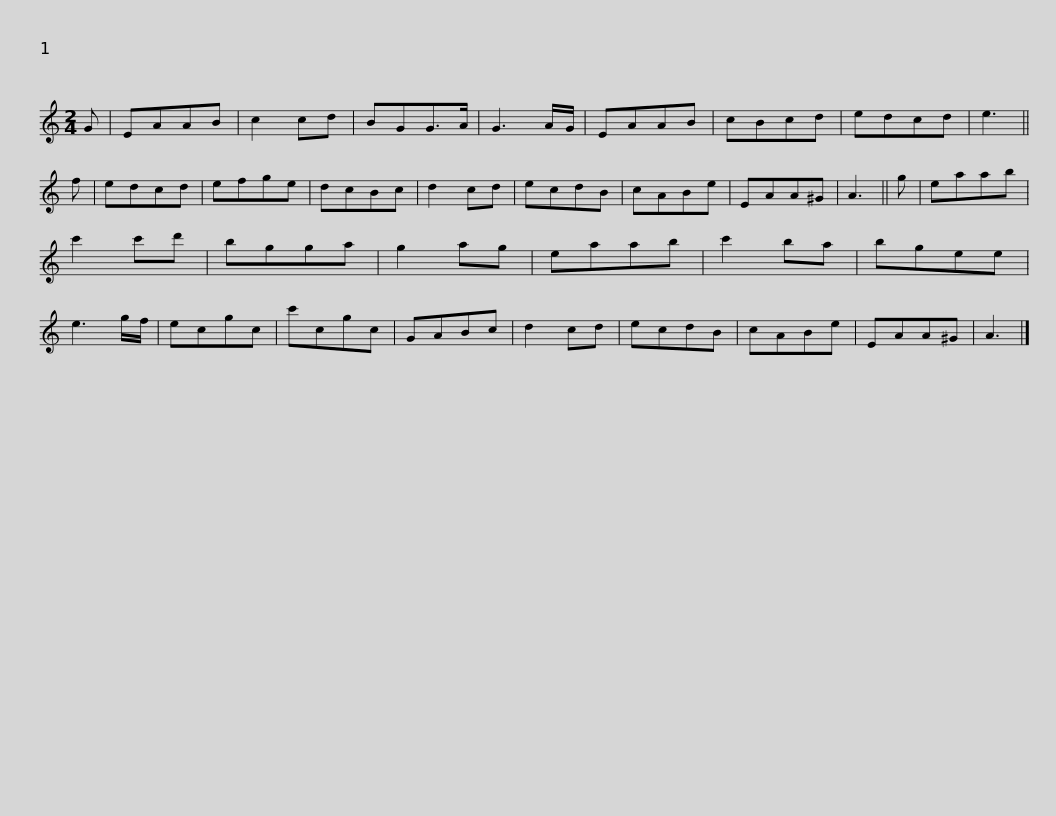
X:1
L:1/8
M:2/4
I:linebreak $
K:C
V:1 treble
V:1
 G | EAAB | c2 cd | BGG>A | G3 A/G/ | %5
 EAAB | cBcd | edcd | e3 || f | %10
 edcd | efge |$ dcBc | d2 cd | ecdB | %15
 cABe | EAA^G | A3 || g | eaab | %20
 c'2 c'd' | bgga | g2 ag | eaab |$ c'2 ba | %25
 bgee | e3 g/f/ | ecgc | c'cgc | GABc | %30
 d2 cd | ecdB | cABe | EAA^G | A3 |] %35
